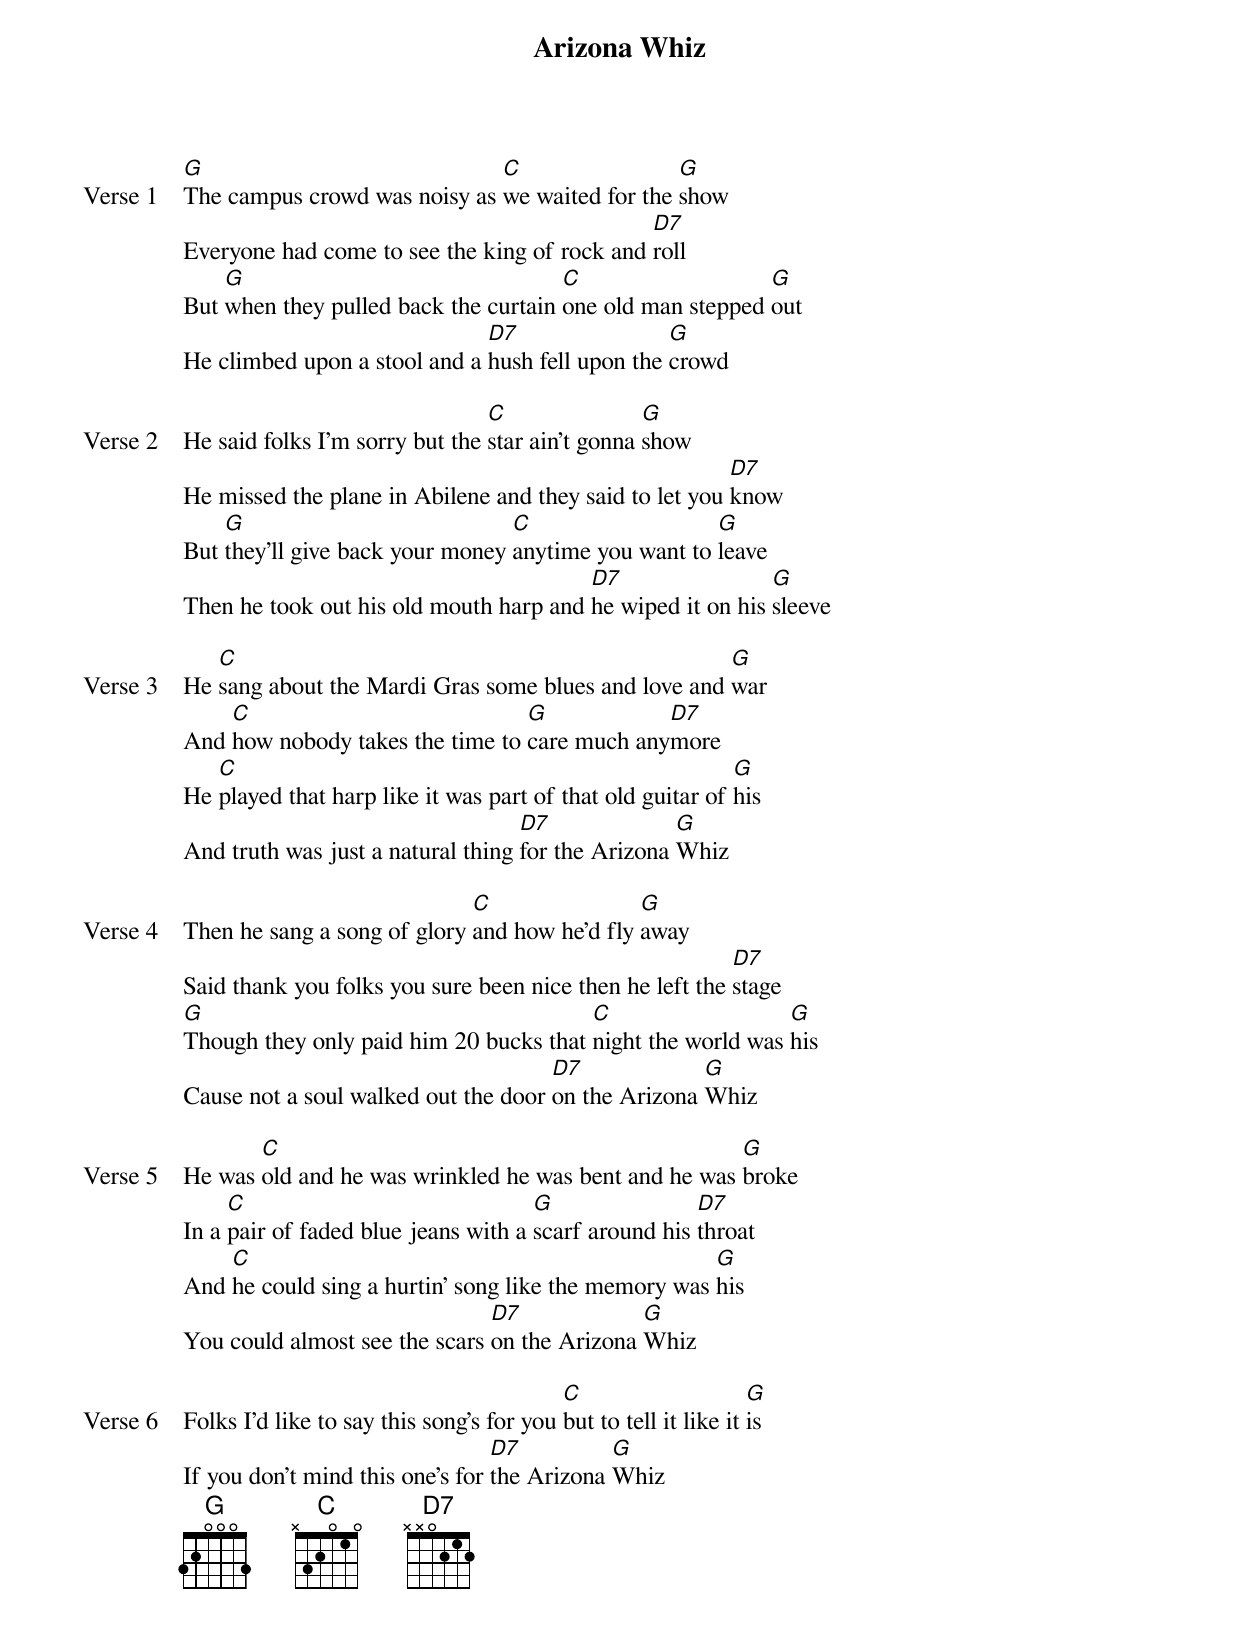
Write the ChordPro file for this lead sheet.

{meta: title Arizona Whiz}
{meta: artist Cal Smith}
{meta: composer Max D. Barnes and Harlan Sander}
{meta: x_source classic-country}
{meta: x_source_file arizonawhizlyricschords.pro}
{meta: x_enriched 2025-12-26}

{start_of_verse: Verse 1}
[G]The campus crowd was noisy as [C]we waited for the [G]show
Everyone had come to see the king of rock and [D7]roll
But [G]when they pulled back the curtain [C]one old man stepped [G]out
He climbed upon a stool and a [D7]hush fell upon the [G]crowd
{end_of_verse}

{start_of_verse: Verse 2}
He said folks I’m sorry but the [C]star ain’t gonna [G]show
He missed the plane in Abilene and they said to let you [D7]know
But [G]they’ll give back your money [C]anytime you want to [G]leave
Then he took out his old mouth harp and [D7]he wiped it on his [G]sleeve
{end_of_verse}

{start_of_verse: Verse 3}
He [C]sang about the Mardi Gras some blues and love and [G]war
And [C]how nobody takes the time to [G]care much any[D7]more
He [C]played that harp like it was part of that old guitar of [G]his
And truth was just a natural thing [D7]for the Arizona [G]Whiz
{end_of_verse}

{start_of_verse: Verse 4}
Then he sang a song of glory [C]and how he’d fly [G]away
Said thank you folks you sure been nice then he left the [D7]stage
[G]Though they only paid him 20 bucks that [C]night the world was [G]his
Cause not a soul walked out the door [D7]on the Arizona [G]Whiz
{end_of_verse}

{start_of_verse: Verse 5}
He was [C]old and he was wrinkled he was bent and he was [G]broke
In a [C]pair of faded blue jeans with a [G]scarf around his [D7]throat
And [C]he could sing a hurtin’ song like the memory was [G]his
You could almost see the scars [D7]on the Arizona [G]Whiz
{end_of_verse}

{start_of_verse: Verse 6}
Folks I’d like to say this song’s for you [C]but to tell it like it [G]is
If you don’t mind this one’s for [D7]the Arizona [G]Whiz
{end_of_verse}
